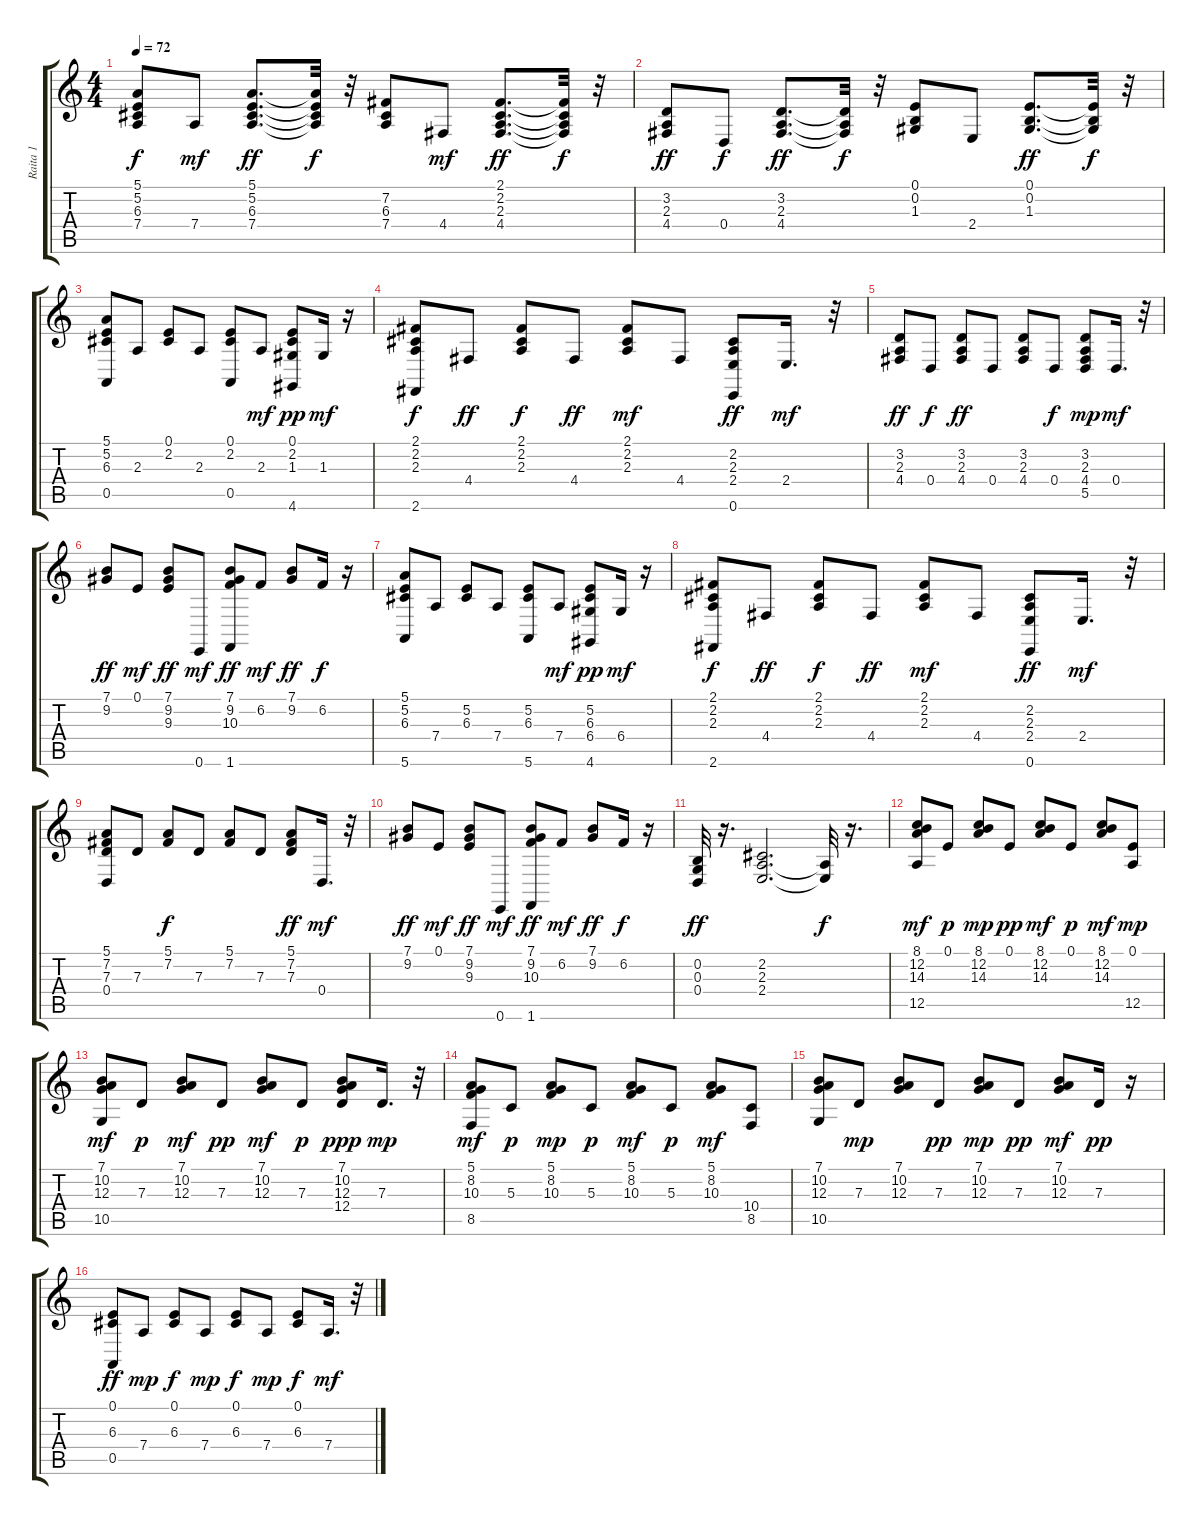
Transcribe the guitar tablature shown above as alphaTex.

\track ("Raita 1" "Raita 1") {instrument acousticgrandpiano}
\staff {score tabs}
\tuning (E4 B3 G3 D3 A2 E2) {hide}
\ts (4 4)
\tempo 72
\clef g2
\ks c
(5.1 5.2 6.3 7.4).8{dy f} 7.4.8{dy mf} (5.1 5.2 6.3 7.4).8{d dy ff} (5.1{t} 5.2{t} 6.3{t} 7.4{t}).32{dy f} r.32 (7.2 6.3 7.4).8 4.4.8{dy mf} (2.1 2.2 2.3 4.4).8{d dy ff} (2.1{t} 2.2{t} 2.3{t} 4.4{t}).32{dy f} r.32 |
(3.2 2.3 4.4).8{dy ff} 0.4.8{dy f} (3.2 2.3 4.4).8{d dy ff} (3.2{t} 2.3{t} 4.4{t}).32{dy f} r.32 (0.1 0.2 1.3).8 2.4.8 (0.1 0.2 1.3).8{d dy ff} (0.1{t} 0.2{t} 1.3{t}).32{dy f} r.32 |
(5.1 5.2 6.3 0.5).8 2.3.8 (0.1 2.2).8 2.3.8 (0.1 2.2 0.5).8 2.3.8{dy mf} (0.1 2.2 1.3 4.6).8{dy pp} 1.3.16{dy mf} r.16 |
(2.1 2.2 2.3 2.6).8{dy f} 4.4.8{dy ff} (2.1 2.2 2.3).8{dy f} 4.4.8{dy ff} (2.1 2.2 2.3).8{dy mf} 4.4.8 (2.2 2.3 2.4 0.6).8{dy ff} 2.4.16{d dy mf} r.32 |
(3.2 2.3 4.4).8{dy ff} 0.4.8{dy f} (3.2 2.3 4.4).8{dy ff} 0.4.8 (3.2 2.3 4.4).8 0.4.8{dy f} (3.2 2.3 4.4 5.5).8{dy mp} 0.4.16{d dy mf} r.32 |
(7.1 9.2).8{dy ff} 0.1.8{dy mf} (7.1 9.2 9.3).8{dy ff} 0.6.8{dy mf} (7.1 9.2 10.3 1.6).8{dy ff} 6.2.8{dy mf} (7.1 9.2).8{dy ff} 6.2.16{dy f} r.16 |
(5.1 5.2 6.3 5.6).8 7.4.8 (5.2 6.3).8 7.4.8 (5.2 6.3 5.6).8 7.4.8{dy mf} (5.2 6.3 6.4 4.6).8{dy pp} 6.4.16{dy mf} r.16 |
(2.1 2.2 2.3 2.6).8{dy f} 4.4.8{dy ff} (2.1 2.2 2.3).8{dy f} 4.4.8{dy ff} (2.1 2.2 2.3).8{dy mf} 4.4.8 (2.2 2.3 2.4 0.6).8{dy ff} 2.4.16{d dy mf} r.32 |
(5.1 7.2 7.3 0.4).8 7.3.8 (5.1 7.2).8{dy f} 7.3.8 (5.1 7.2).8 7.3.8 (5.1 7.2 7.3).8{dy ff} 0.4.16{d dy mf} r.32 |
(7.1 9.2).8{dy ff} 0.1.8{dy mf} (7.1 9.2 9.3).8{dy ff} 0.6.8{dy mf} (7.1 9.2 10.3 1.6).8{dy ff} 6.2.8{dy mf} (7.1 9.2).8{dy ff} 6.2.16{dy f} r.16 |
(0.2 0.3 0.4).32{dy ff} r.16{d} (2.2 2.3 2.4).2{d} (2.3{t} 2.4{t}).32{dy f} r.16{d} |
(8.1 12.2 14.3 12.5).8{dy mf} 0.1.8{dy p} (8.1 12.2 14.3).8{dy mp} 0.1.8{dy pp} (8.1 12.2 14.3).8{dy mf} 0.1.8{dy p} (8.1 12.2 14.3).8{dy mf} (0.1 12.5).8{dy mp} |
(7.1 10.2 12.3 10.5).8{dy mf} 7.3.8{dy p} (7.1 10.2 12.3).8{dy mf} 7.3.8{dy pp} (7.1 10.2 12.3).8{dy mf} 7.3.8{dy p} (7.1 10.2 12.3 12.4).8{dy ppp} 7.3.16{d dy mp} r.32 |
(5.1 8.2 10.3 8.5).8{dy mf} 5.3.8{dy p} (5.1 8.2 10.3).8{dy mp} 5.3.8{dy p} (5.1 8.2 10.3).8{dy mf} 5.3.8{dy p} (5.1 8.2 10.3).8{dy mf} (10.4 8.5).8 |
(7.1 10.2 12.3 10.5).8 7.3.8{dy mp} (7.1 10.2 12.3).8 7.3.8{dy pp} (7.1 10.2 12.3).8{dy mp} 7.3.8{dy pp} (7.1 10.2 12.3).8{dy mf} 7.3.16{dy pp} r.16 |
(0.1 6.3 0.5).8{dy ff} 7.4.8{dy mp} (0.1 6.3).8{dy f} 7.4.8{dy mp} (0.1 6.3).8{dy f} 7.4.8{dy mp} (0.1 6.3).8{dy f} 7.4.16{d dy mf} r.32
